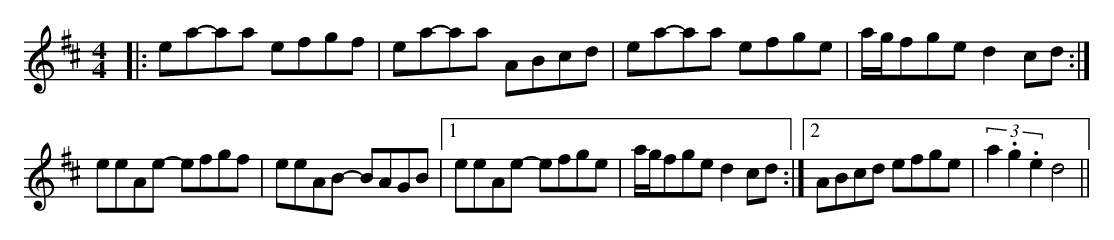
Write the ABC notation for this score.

X:1
M:4/4
K:Amix
|:ea-aa efgf|ea-aa ABcd|ea-aa efge|a/g/fge d2cd:|
eeAe- efgf|eeAB- BAGB|1 eeAe- efge|a/g/fge d2cd:|2 ABcd efge|(3a2.g2.e2 d4||
